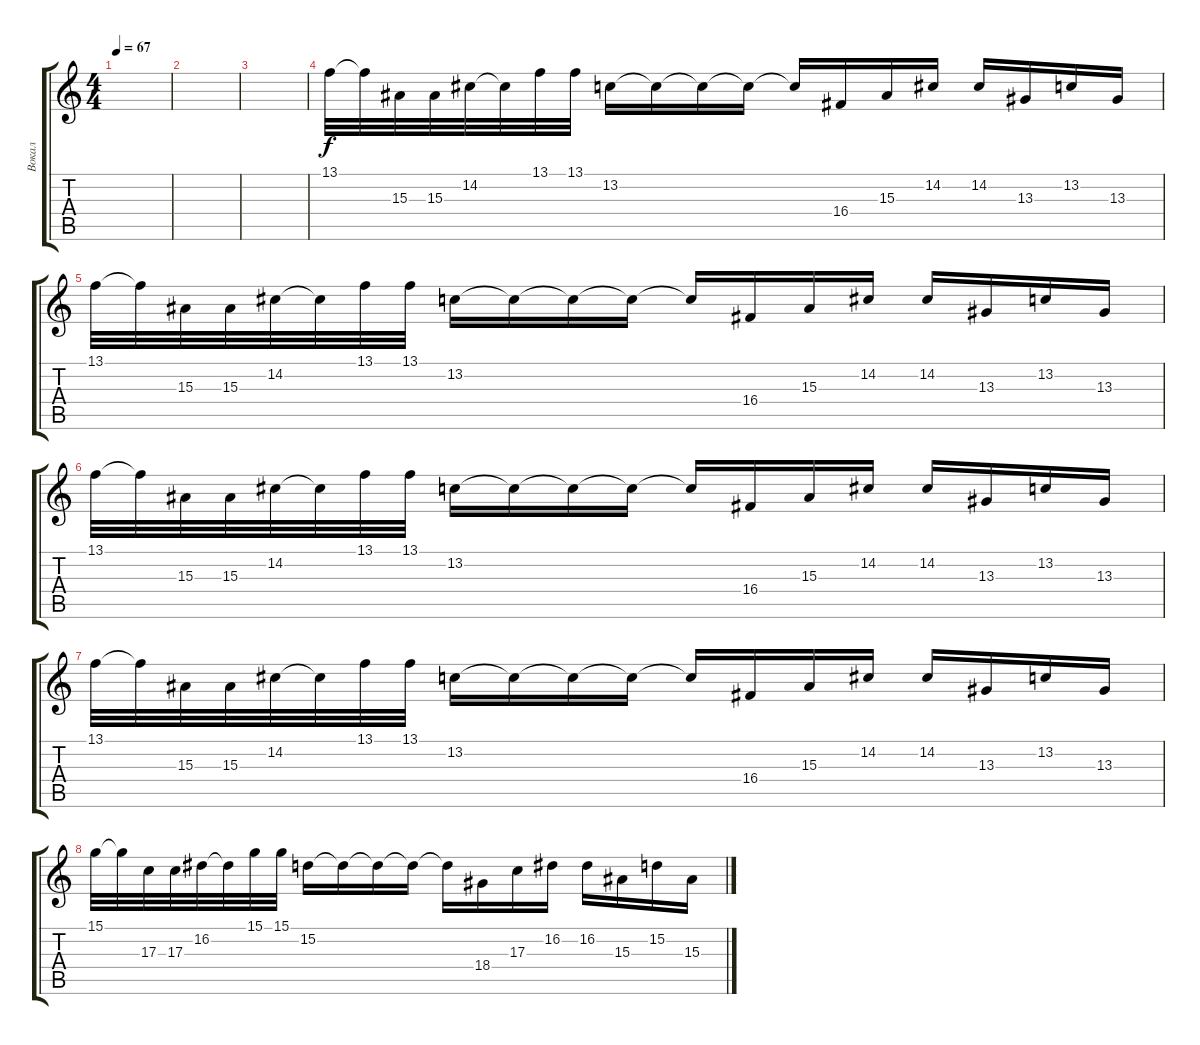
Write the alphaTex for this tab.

\track ("Вокал" "Вокал") {instrument flute}
\staff {score tabs}
\tuning (E4 B3 G3 D3 A2 E2) {hide}
\ts (4 4)
\tempo 67
\clef g2
\ks c
|
|
|
13.1.32 13.1{t}.32 15.3.32 15.3.32 14.2.32 14.2{t}.32 13.1.32 13.1.32 13.2.16 13.2{t}.16 13.2{t}.16 13.2{t}.16 13.2{t}.16 16.4.16 15.3.16 14.2.16 14.2.16 13.3.16 13.2.16 13.3.16 |
13.1.32 13.1{t}.32 15.3.32 15.3.32 14.2.32 14.2{t}.32 13.1.32 13.1.32 13.2.16 13.2{t}.16 13.2{t}.16 13.2{t}.16 13.2{t}.16 16.4.16 15.3.16 14.2.16 14.2.16 13.3.16 13.2.16 13.3.16 |
13.1.32 13.1{t}.32 15.3.32 15.3.32 14.2.32 14.2{t}.32 13.1.32 13.1.32 13.2.16 13.2{t}.16 13.2{t}.16 13.2{t}.16 13.2{t}.16 16.4.16 15.3.16 14.2.16 14.2.16 13.3.16 13.2.16 13.3.16 |
13.1.32 13.1{t}.32 15.3.32 15.3.32 14.2.32 14.2{t}.32 13.1.32 13.1.32 13.2.16 13.2{t}.16 13.2{t}.16 13.2{t}.16 13.2{t}.16 16.4.16 15.3.16 14.2.16 14.2.16 13.3.16 13.2.16 13.3.16 |
15.1.32 15.1{t}.32 17.3.32 17.3.32 16.2.32 16.2{t}.32 15.1.32 15.1.32 15.2.16 15.2{t}.16 15.2{t}.16 15.2{t}.16 15.2{t}.16 18.4.16 17.3.16 16.2.16 16.2.16 15.3.16 15.2.16 15.3.16
